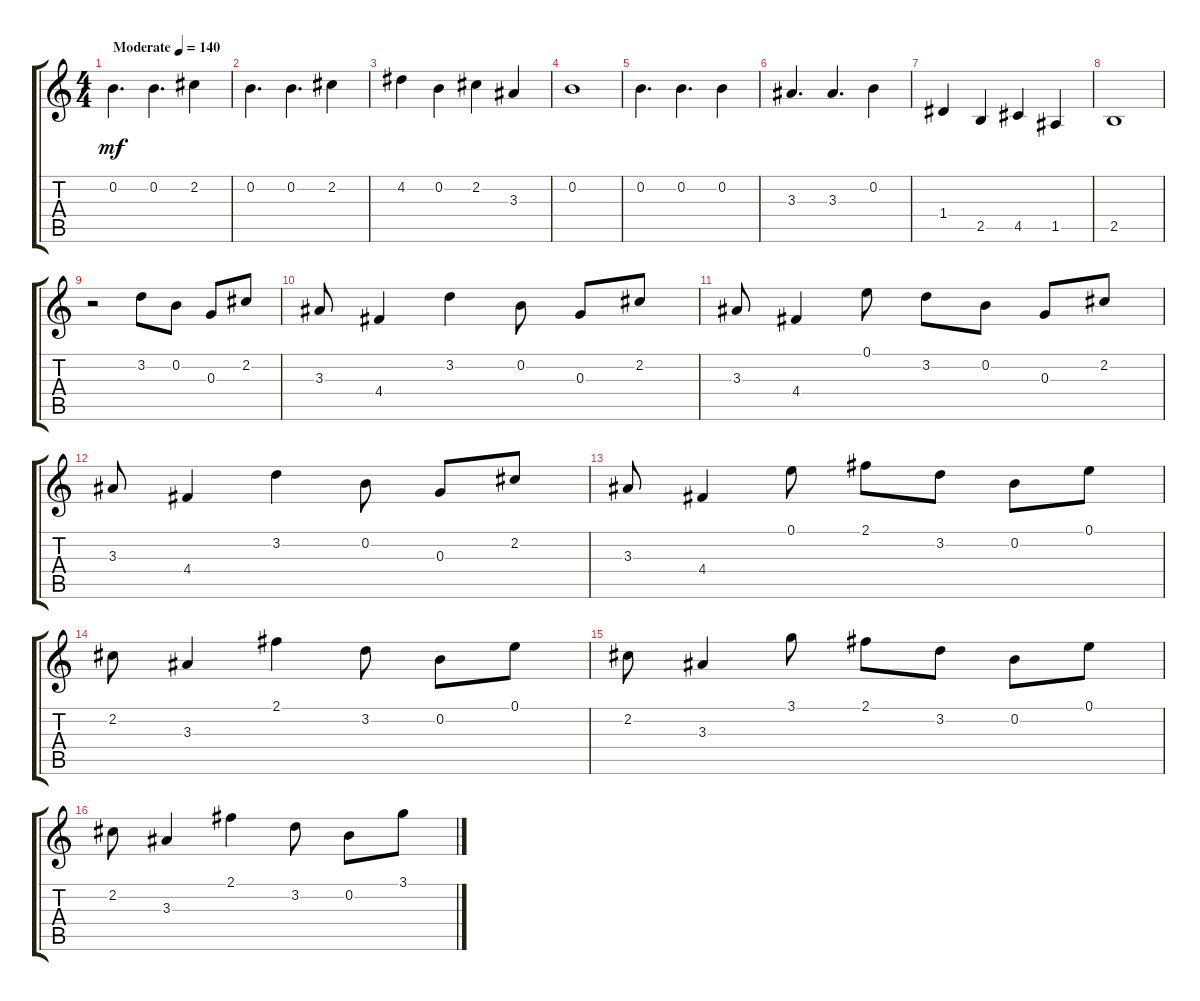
\track "" {instrument distortionguitar}
\staff {score tabs}
\tuning (E4 B3 G3 D3 A2 E2) {hide}
\ts (4 4)
\tempo (140 "Moderate")
\clef g2
\ks c
0.2.4{d dy mf instrument distortionguitar} 0.2.4{d} 2.2.4 |
0.2.4{d} 0.2.4{d} 2.2.4 |
4.2.4 0.2.4 2.2.4 3.3.4 |
0.2.1 |
0.2.4{d} 0.2.4{d} 0.2.4 |
3.3.4{d} 3.3.4{d} 0.2.4 |
1.4.4 2.5.4 4.5.4 1.5.4 |
2.5.1 |
r.2 3.2.8 0.2.8 0.3.8 2.2.8 |
3.3.8 4.4.4 3.2.4 0.2.8 0.3.8 2.2.8 |
3.3.8 4.4.4 0.1.8 3.2.8 0.2.8 0.3.8 2.2.8 |
3.3.8 4.4.4 3.2.4 0.2.8 0.3.8 2.2.8 |
3.3.8 4.4.4 0.1.8 2.1.8 3.2.8 0.2.8 0.1.8 |
2.2.8 3.3.4 2.1.4 3.2.8 0.2.8 0.1.8 |
2.2.8 3.3.4 3.1.8 2.1.8 3.2.8 0.2.8 0.1.8 |
2.2.8 3.3.4 2.1.4 3.2.8 0.2.8 3.1.8
